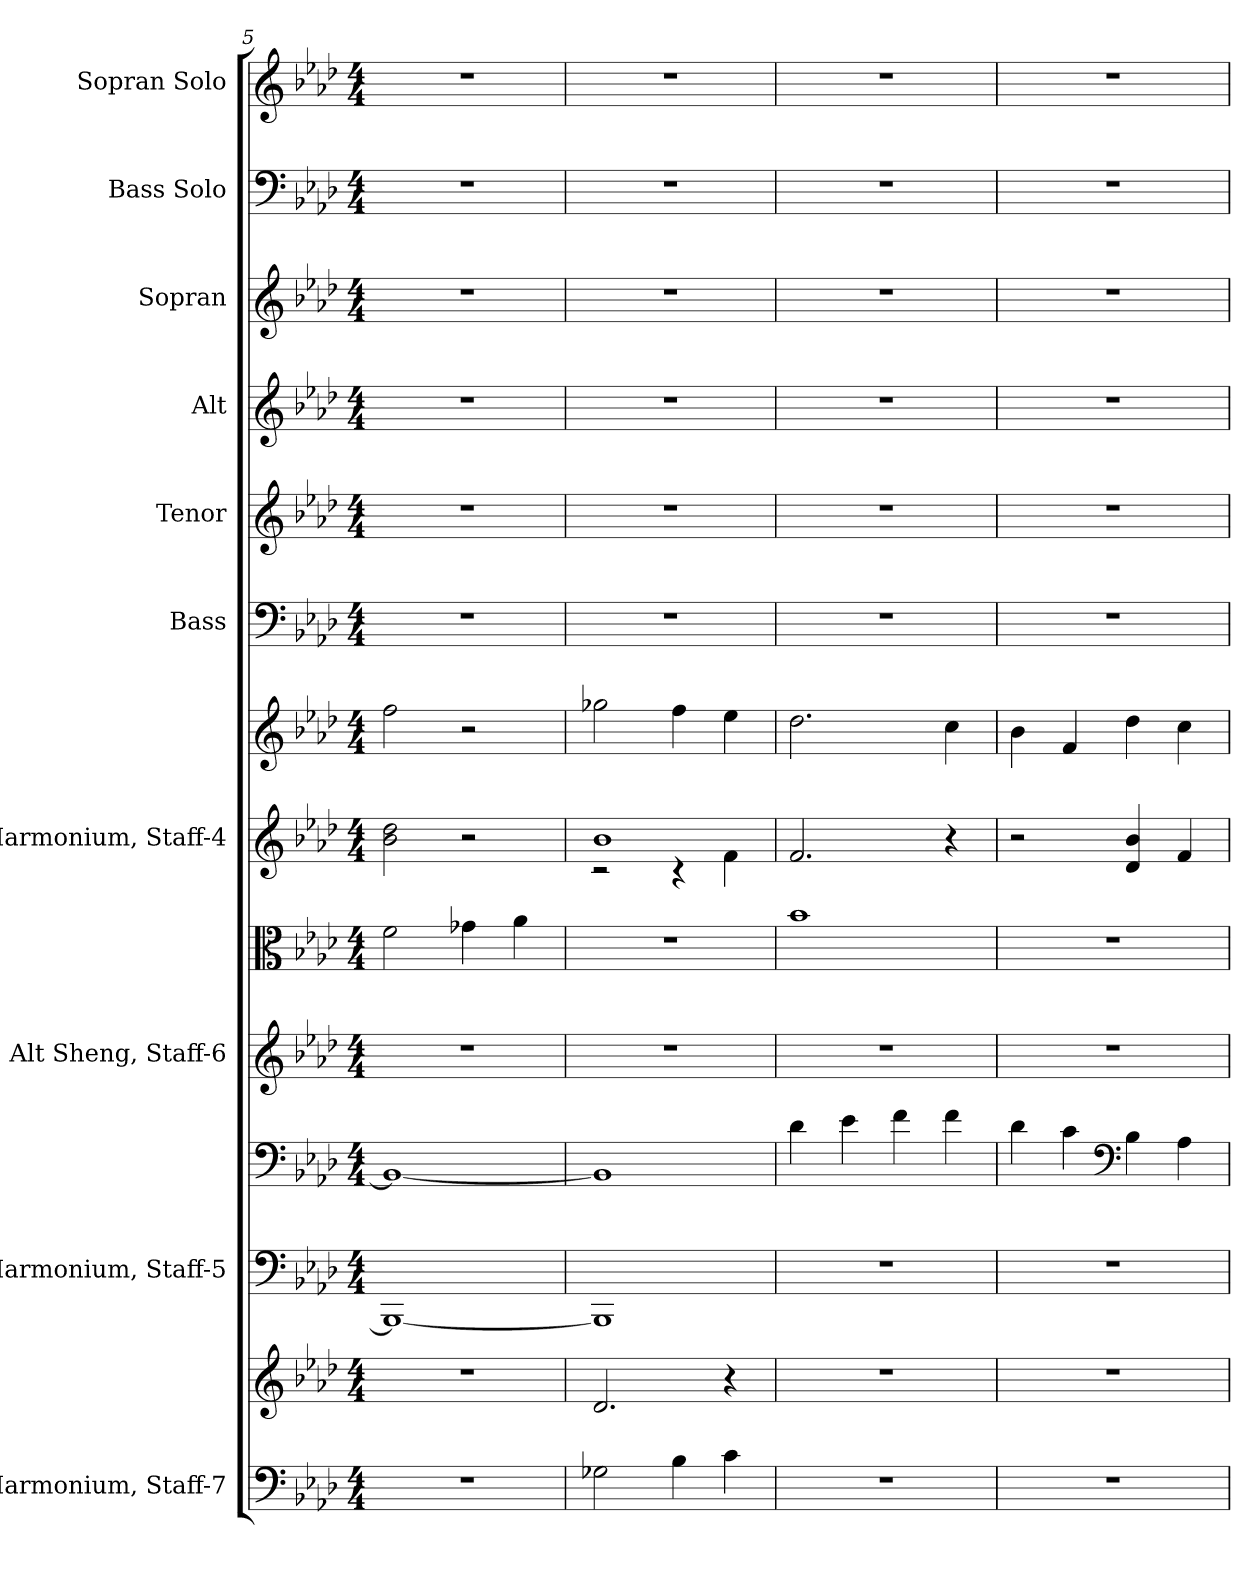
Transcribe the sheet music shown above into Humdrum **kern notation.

**kern	**kern	**kern	**kern	**kern	**kern	**kern	**kern	**kern	**kern	**kern	**kern	**kern	**kern
*part10	*part10	*part9	*part9	*part8	*part8	*part7	*part7	*part6	*part5	*part4	*part3	*part2	*part1
*staff14	*staff13	*staff12	*staff11	*staff10	*staff9	*staff8	*staff7	*staff6	*staff5	*staff4	*staff3	*staff2	*staff1
*I"Harmonium, Staff-7	*	*I"Harmonium, Staff-5	*	*I"Alt Sheng, Staff-6	*	*I"Harmonium, Staff-4	*	*I"Bass	*I"Tenor	*I"Alt	*I"Sopran	*I"Bass Solo	*I"Sopran Solo
*	*	*	*	*	*	*	*	*I'Bss	*I'Ten	*I'Alt	*I'Sop	*I'B.	*I'S.
*clefF4	*clefG2	*clefF4	*clefF4	*clefG2	*clefC3	*clefG2	*clefG2	*clefF4	*clefG2	*clefG2	*clefG2	*clefF4	*clefG2
*	*	*	*	*	*	*	*	*	*ITrd4c7	*ITrd2c3	*ITrd2c3	*	*
*k[b-e-a-d-]	*k[b-e-a-d-]	*k[b-e-a-d-]	*k[b-e-a-d-]	*k[b-e-a-d-]	*k[b-e-a-d-]	*k[b-e-a-d-]	*k[b-e-a-d-]	*k[b-e-a-d-]	*k[b-e-a-d-g-]	*k[b-]	*k[b-]	*k[b-e-a-d-]	*k[b-e-a-d-]
*M4/4	*M4/4	*M4/4	*M4/4	*M4/4	*M4/4	*M4/4	*M4/4	*M4/4	*M4/4	*M4/4	*M4/4	*M4/4	*M4/4
=5	=5	=5	=5	=5	=5	=5	=5	=5	=5	=5	=5	=5	=5
1r	1r	1BBB-_	1BB-_	1r	2f\	2b-\ 2dd-\	2ff\	1r	1r	1r	1r	1r	1r
.	.	.	.	.	4g-X\	2r	2r	.	.	.	.	.	.
.	.	.	.	.	4a-\	.	.	.	.	.	.	.	.
=6	=6	=6	=6	=6	=6	=6	=6	=6	=6	=6	=6	=6	=6
*	*	*	*	*	*	*^	*	*	*	*	*	*	*
2G-X\	2.d-/	1BBB-]	1BB-]	1r	1r	1b-	2r	2gg-X\	1r	1r	1r	1r	1r	1r
4B-\	.	.	.	.	.	.	4r	4ff\	.	.	.	.	.	.
4c\	4r	.	.	.	.	.	4f\	4ee-\	.	.	.	.	.	.
*	*	*	*	*	*	*v	*v	*	*	*	*	*	*	*
=7	=7	=7	=7	=7	=7	=7	=7	=7	=7	=7	=7	=7	=7
1r	1r	1r	4d-\	1r	1b-	2.f/	2.dd-\	1r	1r	1r	1r	1r	1r
.	.	.	4e-\	.	.	.	.	.	.	.	.	.	.
.	.	.	4f\	.	.	.	.	.	.	.	.	.	.
.	.	.	4f\	.	.	4r	4cc\	.	.	.	.	.	.
=8	=8	=8	=8	=8	=8	=8	=8	=8	=8	=8	=8	=8	=8
1r	1r	1r	4d-\	1r	1r	2r	4b-\	1r	1r	1r	1r	1r	1r
.	.	.	4c\	.	.	.	4f/	.	.	.	.	.	.
*	*	*	*clefF4	*	*	*	*	*	*	*	*	*	*
.	.	.	4B-\	.	.	4d-/ 4b-/	4dd-\	.	.	.	.	.	.
.	.	.	4A-\	.	.	4f/	4cc\	.	.	.	.	.	.
=	=	=	=	=	=	=	=	=	=	=	=	=	=
*-	*-	*-	*-	*-	*-	*-	*-	*-	*-	*-	*-	*-	*-
